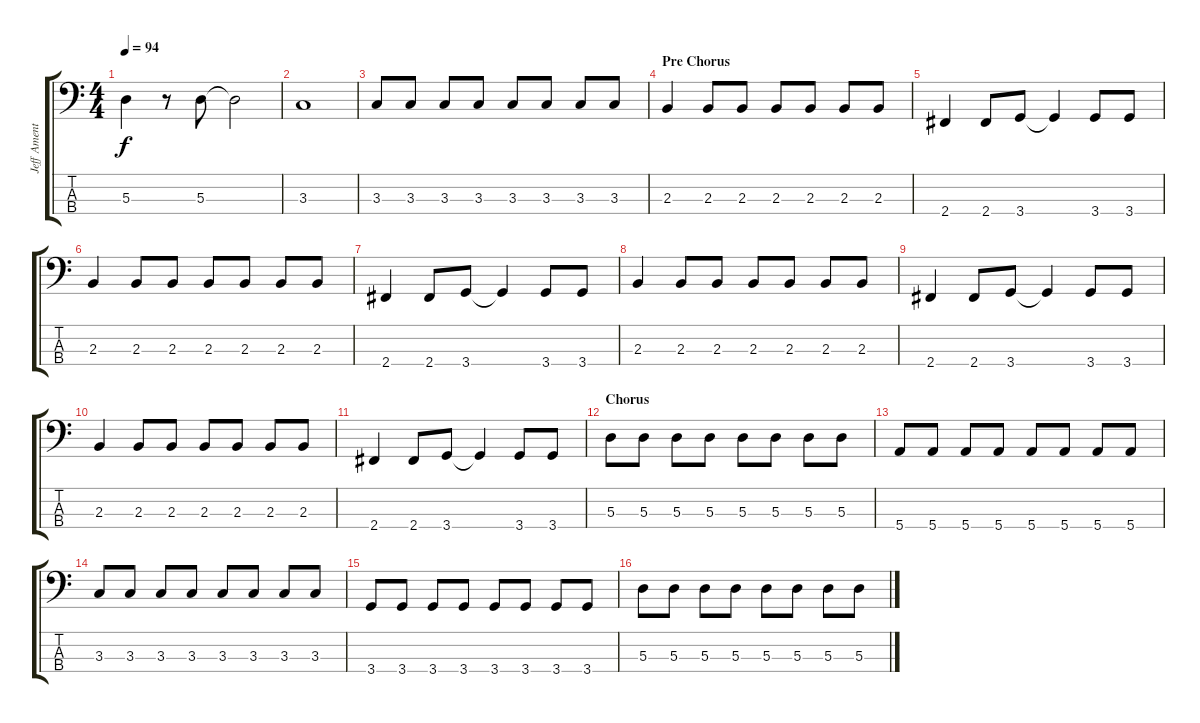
\track ("Jeff Ament" "Jeff Ament") {instrument electricbassfinger}
\staff {score tabs}
\tuning (G2 D2 A1 E1) {hide}
\ts (4 4)
\tempo 94
\clef f4
\ks c
5.3{t}.4{dy f} r.8 5.3.8 5.3{t}.2 |
3.3.1 |
3.3.8 3.3.8 3.3.8 3.3.8 3.3.8 3.3.8 3.3.8 3.3.8 |
\section ("" "Pre Chorus")
2.3.4 2.3.8 2.3.8 2.3.8 2.3.8 2.3.8 2.3.8 |
2.4.4 2.4.8 3.4.8 3.4{t}.4 3.4.8 3.4.8 |
2.3.4 2.3.8 2.3.8 2.3.8 2.3.8 2.3.8 2.3.8 |
2.4.4 2.4.8 3.4.8 3.4{t}.4 3.4.8 3.4.8 |
2.3.4 2.3.8 2.3.8 2.3.8 2.3.8 2.3.8 2.3.8 |
2.4.4 2.4.8 3.4.8 3.4{t}.4 3.4.8 3.4.8 |
2.3.4 2.3.8 2.3.8 2.3.8 2.3.8 2.3.8 2.3.8 |
2.4.4 2.4.8 3.4.8 3.4{t}.4 3.4.8 3.4.8 |
\section ("" "Chorus")
5.3.8 5.3.8 5.3.8 5.3.8 5.3.8 5.3.8 5.3.8 5.3.8 |
5.4.8 5.4.8 5.4.8 5.4.8 5.4.8 5.4.8 5.4.8 5.4.8 |
3.3.8 3.3.8 3.3.8 3.3.8 3.3.8 3.3.8 3.3.8 3.3.8 |
3.4.8 3.4.8 3.4.8 3.4.8 3.4.8 3.4.8 3.4.8 3.4.8 |
5.3.8 5.3.8 5.3.8 5.3.8 5.3.8 5.3.8 5.3.8 5.3.8
